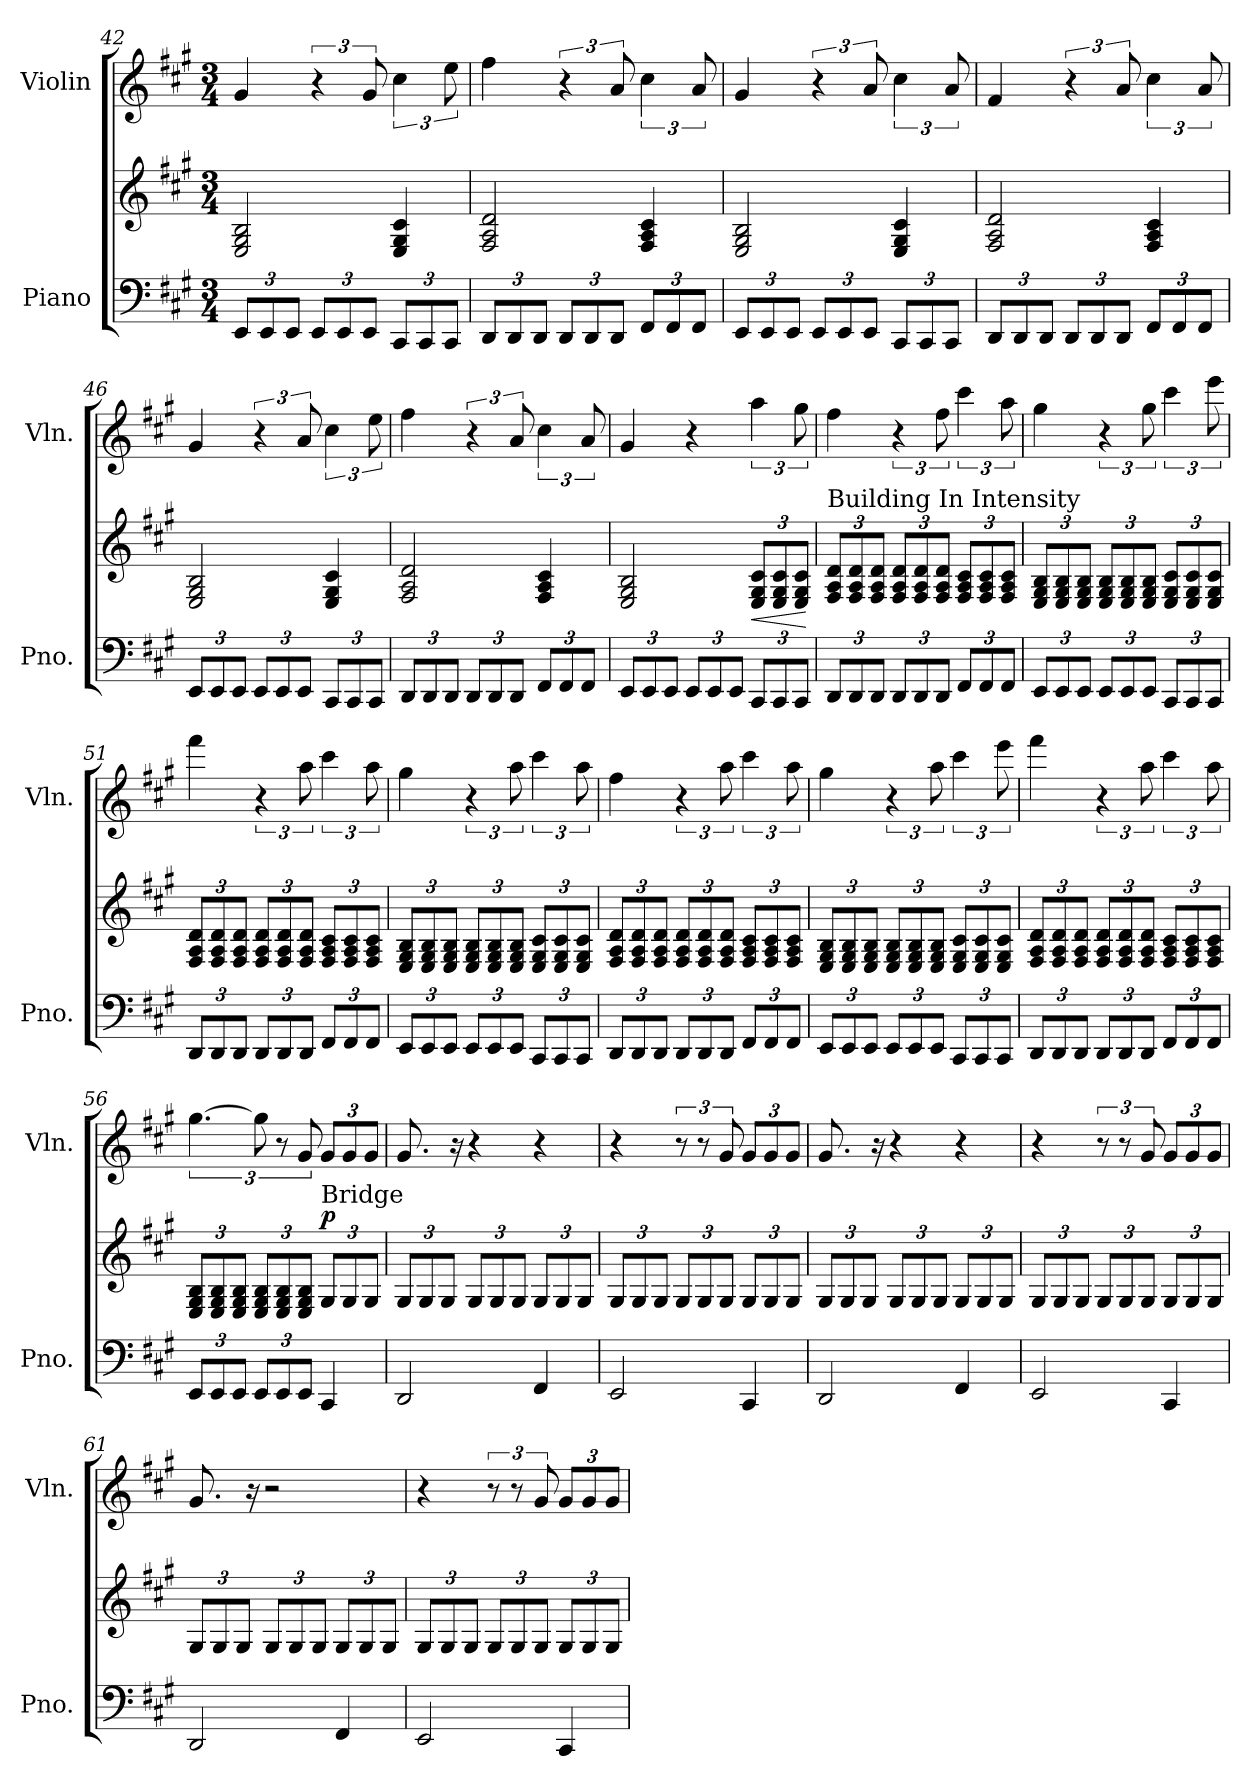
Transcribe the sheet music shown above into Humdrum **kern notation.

**kern	**kern	**dynam	**kern
*part2	*part2	*part2	*part1
*staff3	*staff2	*staff2/3	*staff1
*I"Piano	*	*	*I"Violin
*I'Pno.	*	*	*I'Vln.
*clefF4	*clefG2	*	*clefG2
*k[f#c#g#]	*k[f#c#g#]	*	*k[f#c#g#]
*M3/4	*M3/4	*	*M3/4
*Xbrackettup	*	*	*
=42	=42	=42	=42
12EE/L	2E/ 2G#/ 2B/	.	4g#/
12EE/	.	.	.
12EE/J	.	.	.
12EE/L	.	.	6r
12EE/	.	.	.
12EE/J	.	.	12g#/
12CC#/L	4E/ 4G#/ 4c#/	.	6cc#\
12CC#/	.	.	.
12CC#/J	.	.	12ee\
=43	=43	=43	=43
12DD/L	2F#/ 2A/ 2d/	.	4ff#\
12DD/	.	.	.
12DD/J	.	.	.
12DD/L	.	.	6r
12DD/	.	.	.
12DD/J	.	.	12a/
12FF#/L	4F#/ 4A/ 4c#/	.	6cc#\
12FF#/	.	.	.
12FF#/J	.	.	12a/
!!LO:PB:g=z
=44	=44	=44	=44
12EE/L	2E/ 2G#/ 2B/	.	4g#/
12EE/	.	.	.
12EE/J	.	.	.
12EE/L	.	.	6r
12EE/	.	.	.
12EE/J	.	.	12a/
12CC#/L	4E/ 4G#/ 4c#/	.	6cc#\
12CC#/	.	.	.
12CC#/J	.	.	12a/
=45	=45	=45	=45
12DD/L	2F#/ 2A/ 2d/	.	4f#/
12DD/	.	.	.
12DD/J	.	.	.
12DD/L	.	.	6r
12DD/	.	.	.
12DD/J	.	.	12a/
12FF#/L	4F#/ 4A/ 4c#/	.	6cc#\
12FF#/	.	.	.
12FF#/J	.	.	12a/
=46	=46	=46	=46
12EE/L	2E/ 2G#/ 2B/	.	4g#/
12EE/	.	.	.
12EE/J	.	.	.
12EE/L	.	.	6r
12EE/	.	.	.
12EE/J	.	.	12a/
12CC#/L	4E/ 4G#/ 4c#/	.	6cc#\
12CC#/	.	.	.
12CC#/J	.	.	12ee\
!!LO:LB:g=z
=47	=47	=47	=47
12DD/L	2F#/ 2A/ 2d/	.	4ff#\
12DD/	.	.	.
12DD/J	.	.	.
12DD/L	.	.	6r
12DD/	.	.	.
12DD/J	.	.	12a/
12FF#/L	4F#/ 4A/ 4c#/	.	6cc#\
12FF#/	.	.	.
12FF#/J	.	.	12a/
=48	=48	=48	=48
12EE/L	2E/ 2G#/ 2B/	.	4g#/
12EE/	.	.	.
12EE/J	.	.	.
12EE/L	.	.	4r
12EE/	.	.	.
12EE/J	.	.	.
*	*Xbrackettup	*	*
!	!	!LO:HP:b	!
12CC#/L	12E/ 12G#/ 12c#/L	<	6aa\
12CC#/	12E/ 12G#/ 12c#/	.	.
12CC#/J	12E/ 12G#/ 12c#/J	.	12gg#\
.	.	[	.
=49	=49	=49	=49
!	!LO:TX:a:t=Building In Intensity	!	!
12DD/L	12F#/ 12A/ 12d/L	.	4ff#\
12DD/	12F#/ 12A/ 12d/	.	.
12DD/J	12F#/ 12A/ 12d/J	.	.
12DD/L	12F#/ 12A/ 12d/L	.	6r
12DD/	12F#/ 12A/ 12d/	.	.
12DD/J	12F#/ 12A/ 12d/J	.	12ff#\
12FF#/L	12F#/ 12A/ 12c#/L	.	6ccc#\
12FF#/	12F#/ 12A/ 12c#/	.	.
12FF#/J	12F#/ 12A/ 12c#/J	.	12aa\
!!LO:LB:g=z
=50	=50	=50	=50
12EE/L	12E/ 12G#/ 12B/L	.	4gg#\
12EE/	12E/ 12G#/ 12B/	.	.
12EE/J	12E/ 12G#/ 12B/J	.	.
12EE/L	12E/ 12G#/ 12B/L	.	6r
12EE/	12E/ 12G#/ 12B/	.	.
12EE/J	12E/ 12G#/ 12B/J	.	12gg#\
12CC#/L	12E/ 12G#/ 12c#/L	.	6ccc#\
12CC#/	12E/ 12G#/ 12c#/	.	.
12CC#/J	12E/ 12G#/ 12c#/J	.	12eee\
=51	=51	=51	=51
12DD/L	12F#/ 12A/ 12d/L	.	4fff#\
12DD/	12F#/ 12A/ 12d/	.	.
12DD/J	12F#/ 12A/ 12d/J	.	.
12DD/L	12F#/ 12A/ 12d/L	.	6r
12DD/	12F#/ 12A/ 12d/	.	.
12DD/J	12F#/ 12A/ 12d/J	.	12aa\
12FF#/L	12F#/ 12A/ 12c#/L	.	6ccc#\
12FF#/	12F#/ 12A/ 12c#/	.	.
12FF#/J	12F#/ 12A/ 12c#/J	.	12aa\
=52	=52	=52	=52
12EE/L	12E/ 12G#/ 12B/L	.	4gg#\
12EE/	12E/ 12G#/ 12B/	.	.
12EE/J	12E/ 12G#/ 12B/J	.	.
12EE/L	12E/ 12G#/ 12B/L	.	6r
12EE/	12E/ 12G#/ 12B/	.	.
12EE/J	12E/ 12G#/ 12B/J	.	12aa\
12CC#/L	12E/ 12G#/ 12c#/L	.	6ccc#\
12CC#/	12E/ 12G#/ 12c#/	.	.
12CC#/J	12E/ 12G#/ 12c#/J	.	12aa\
!!LO:LB:g=z
=53	=53	=53	=53
12DD/L	12F#/ 12A/ 12d/L	.	4ff#\
12DD/	12F#/ 12A/ 12d/	.	.
12DD/J	12F#/ 12A/ 12d/J	.	.
12DD/L	12F#/ 12A/ 12d/L	.	6r
12DD/	12F#/ 12A/ 12d/	.	.
12DD/J	12F#/ 12A/ 12d/J	.	12aa\
12FF#/L	12F#/ 12A/ 12c#/L	.	6ccc#\
12FF#/	12F#/ 12A/ 12c#/	.	.
12FF#/J	12F#/ 12A/ 12c#/J	.	12aa\
=54	=54	=54	=54
12EE/L	12E/ 12G#/ 12B/L	.	4gg#\
12EE/	12E/ 12G#/ 12B/	.	.
12EE/J	12E/ 12G#/ 12B/J	.	.
12EE/L	12E/ 12G#/ 12B/L	.	6r
12EE/	12E/ 12G#/ 12B/	.	.
12EE/J	12E/ 12G#/ 12B/J	.	12aa\
12CC#/L	12E/ 12G#/ 12c#/L	.	6ccc#\
12CC#/	12E/ 12G#/ 12c#/	.	.
12CC#/J	12E/ 12G#/ 12c#/J	.	12eee\
=55	=55	=55	=55
12DD/L	12F#/ 12A/ 12d/L	.	4fff#\
12DD/	12F#/ 12A/ 12d/	.	.
12DD/J	12F#/ 12A/ 12d/J	.	.
12DD/L	12F#/ 12A/ 12d/L	.	6r
12DD/	12F#/ 12A/ 12d/	.	.
12DD/J	12F#/ 12A/ 12d/J	.	12aa\
12FF#/L	12F#/ 12A/ 12c#/L	.	6ccc#\
12FF#/	12F#/ 12A/ 12c#/	.	.
12FF#/J	12F#/ 12A/ 12c#/J	.	12aa\
!!LO:PB:g=z
=56	=56	=56	=56
12EE/L	12E/ 12G#/ 12B/L	.	[6.gg#\
12EE/	12E/ 12G#/ 12B/	.	.
12EE/J	12E/ 12G#/ 12B/J	.	.
12EE/L	12E/ 12G#/ 12B/L	.	12gg#\]
12EE/	12E/ 12G#/ 12B/	.	12r
12EE/J	12E/ 12G#/ 12B/J	.	12g#/
*	*	*	*Xbrackettup
!	!LO:TX:a:t=Bridge	!	!
!	!	!LO:DY:a	!
4CC#/	12G#/L	p	12g#/L
.	12G#/	.	12g#/
.	12G#/J	.	12g#/J
=57	=57	=57	=57
2DD/	12G#/L	.	8.g#/
.	12G#/	.	.
.	12G#/J	.	.
.	.	.	16r
.	12G#/L	.	4r
.	12G#/	.	.
.	12G#/J	.	.
4FF#/	12G#/L	.	4r
.	12G#/	.	.
.	12G#/J	.	.
=58	=58	=58	=58
2EE/	12G#/L	.	4r
.	12G#/	.	.
.	12G#/J	.	.
*	*	*	*brackettup
.	12G#/L	.	12r
.	12G#/	.	12r
.	12G#/J	.	12g#/
*	*	*	*Xbrackettup
4CC#/	12G#/L	.	12g#/L
.	12G#/	.	12g#/
.	12G#/J	.	12g#/J
!!LO:LB:g=z
=59	=59	=59	=59
2DD/	12G#/L	.	8.g#/
.	12G#/	.	.
.	12G#/J	.	.
.	.	.	16r
.	12G#/L	.	4r
.	12G#/	.	.
.	12G#/J	.	.
4FF#/	12G#/L	.	4r
.	12G#/	.	.
.	12G#/J	.	.
=60	=60	=60	=60
2EE/	12G#/L	.	4r
.	12G#/	.	.
.	12G#/J	.	.
*	*	*	*brackettup
.	12G#/L	.	12r
.	12G#/	.	12r
.	12G#/J	.	12g#/
*	*	*	*Xbrackettup
4CC#/	12G#/L	.	12g#/L
.	12G#/	.	12g#/
.	12G#/J	.	12g#/J
=61	=61	=61	=61
2DD/	12G#/L	.	8.g#/
.	12G#/	.	.
.	12G#/J	.	.
.	.	.	16r
.	12G#/L	.	2r
.	12G#/	.	.
.	12G#/J	.	.
4FF#/	12G#/L	.	.
.	12G#/	.	.
.	12G#/J	.	.
!!LO:LB:g=z
=62	=62	=62	=62
2EE/	12G#/L	.	4r
.	12G#/	.	.
.	12G#/J	.	.
*	*	*	*brackettup
.	12G#/L	.	12r
.	12G#/	.	12r
.	12G#/J	.	12g#/
*	*	*	*Xbrackettup
4CC#/	12G#/L	.	12g#/L
.	12G#/	.	12g#/
.	12G#/J	.	12g#/J
=	=	=	=
*-	*-	*-	*-
